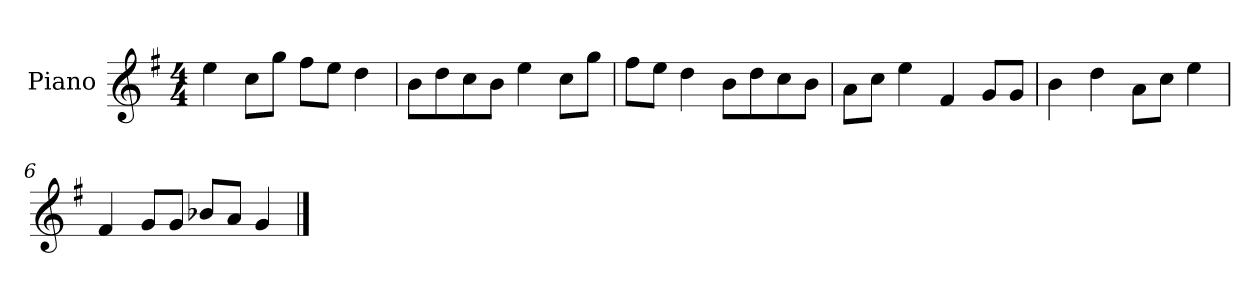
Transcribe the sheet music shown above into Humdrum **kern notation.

**kern
*part1
*staff1
*I"Piano
*I'P-no
*clefG2
*k[f#]
*M4/4
*MM90
=1
4ee\
8cc\L
8gg\J
8ff#\L
8ee\J
4dd\
=2
8b\L
8dd\
8cc\
8b\J
4ee\
8cc\L
8gg\J
=3
8ff#\L
8ee\J
4dd\
8b\L
8dd\
8cc\
8b\J
=4
8a\L
8cc\J
4ee\
4f#/
8g/L
8g/J
=5
4b\
4dd\
8a\L
8cc\J
4ee\
=6
4f#/
8g/L
8g/J
8b-X/L
8a/J
4g/
==
*-
